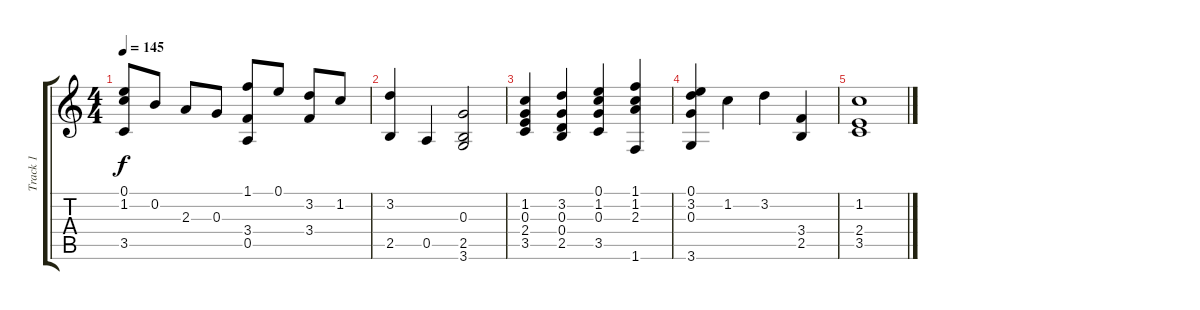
\track ("Track 1" "Track 1") {instrument acousticguitarnylon}
\staff {score tabs}
\tuning (E4 B3 G3 D3 A2 E2) {hide}
\ts (4 4)
\tempo 145
\clef g2
\ks c
(0.1 1.2 3.5).8{dy f} 0.2.8 2.3.8 0.3.8 (1.1 3.4 0.5).8 0.1.8 (3.2 3.4).8 1.2.8 |
(3.2 2.5).4 0.5.4 (0.3 2.5 3.6).2 |
(1.2 0.3 2.4 3.5).4 (3.2 0.3 0.4 2.5).4 (0.1 1.2 0.3 3.5).4 (1.1 1.2 2.3 1.6).4 |
(0.1 3.2 0.3 3.6).4 1.2.4 3.2.4 (3.4 2.5).4 |
(1.2 2.4 3.5).1
